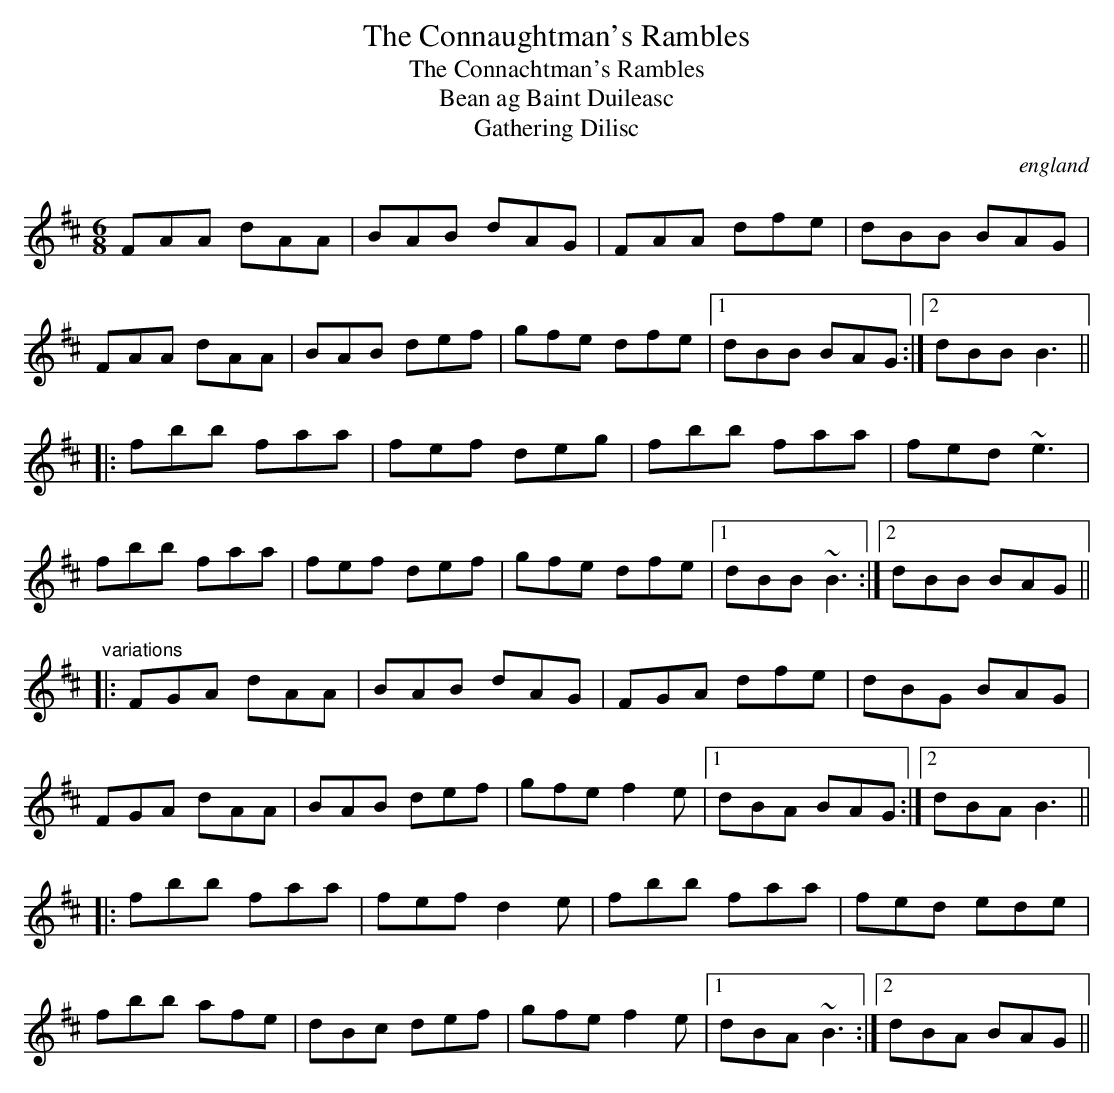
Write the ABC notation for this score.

X:1
T:Connaughtman's Rambles, The
T:Connachtman's Rambles, The
T:Bean ag Baint Duileasc
T:Gathering Dilisc
O:england
M:6/8
L:1/8
K:Bm
FAA dAA|BAB dAG|FAA dfe|dBB BAG|
FAA dAA|BAB def|gfe dfe|1 dBB BAG:|2 dBB B3||
|:fbb faa|fef deg|fbb faa|fed ~e3|
fbb faa|fef def|gfe dfe|1 dBB ~B3:|2 dBB BAG||
"variations"
|:FGA dAA|BAB dAG|FGA dfe|dBG BAG|
FGA dAA|BAB def|gfe f2e|1 dBA BAG:|2 dBA B3||
|:fbb faa|fef d2e|fbb faa|fed ede|
fbb afe|dBc def|gfe f2e|1 dBA ~B3:|2 dBA BAG||
